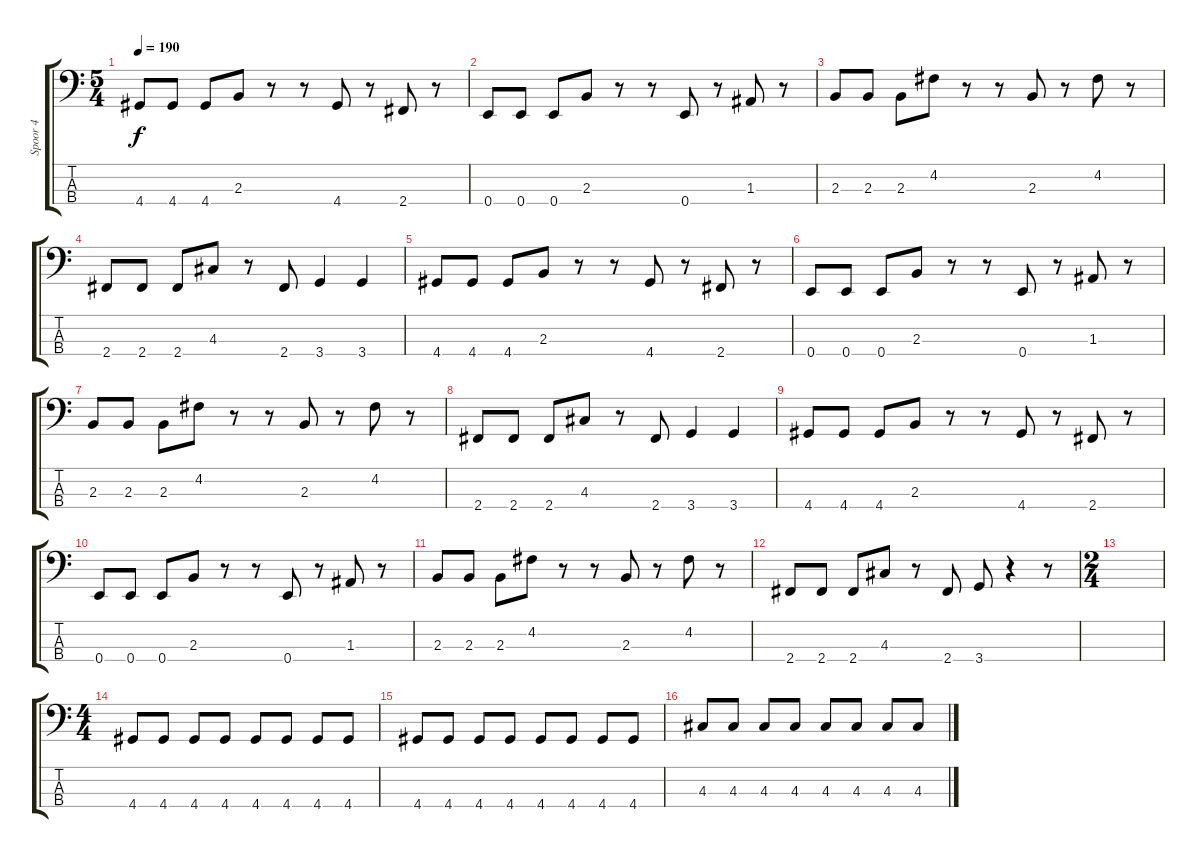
\track ("Spoor 4" "Spoor 4") {instrument electricbassfinger}
\staff {score tabs}
\tuning (G2 D2 A1 E1) {hide}
\ts (5 4)
\tempo 190
\clef f4
\ks c
4.4.8{dy f} 4.4.8 4.4.8 2.3.8 r.8 r.8 4.4.8 r.8 2.4.8 r.8 |
0.4.8 0.4.8 0.4.8 2.3.8 r.8 r.8 0.4.8 r.8 1.3.8 r.8 |
2.3.8 2.3.8 2.3.8 4.2.8 r.8 r.8 2.3.8 r.8 4.2.8 r.8 |
2.4.8 2.4.8 2.4.8 4.3.8 r.8 2.4.8 3.4.4 3.4.4 |
4.4.8 4.4.8 4.4.8 2.3.8 r.8 r.8 4.4.8 r.8 2.4.8 r.8 |
0.4.8 0.4.8 0.4.8 2.3.8 r.8 r.8 0.4.8 r.8 1.3.8 r.8 |
2.3.8 2.3.8 2.3.8 4.2.8 r.8 r.8 2.3.8 r.8 4.2.8 r.8 |
2.4.8 2.4.8 2.4.8 4.3.8 r.8 2.4.8 3.4.4 3.4.4 |
4.4.8 4.4.8 4.4.8 2.3.8 r.8 r.8 4.4.8 r.8 2.4.8 r.8 |
0.4.8 0.4.8 0.4.8 2.3.8 r.8 r.8 0.4.8 r.8 1.3.8 r.8 |
2.3.8 2.3.8 2.3.8 4.2.8 r.8 r.8 2.3.8 r.8 4.2.8 r.8 |
2.4.8 2.4.8 2.4.8 4.3.8 r.8 2.4.8 3.4.8 r.4 r.8 |
\ts (2 4)
|
\ts (4 4)
4.4.8 4.4.8 4.4.8 4.4.8 4.4.8 4.4.8 4.4.8 4.4.8 |
4.4.8 4.4.8 4.4.8 4.4.8 4.4.8 4.4.8 4.4.8 4.4.8 |
4.3.8 4.3.8 4.3.8 4.3.8 4.3.8 4.3.8 4.3.8 4.3.8
